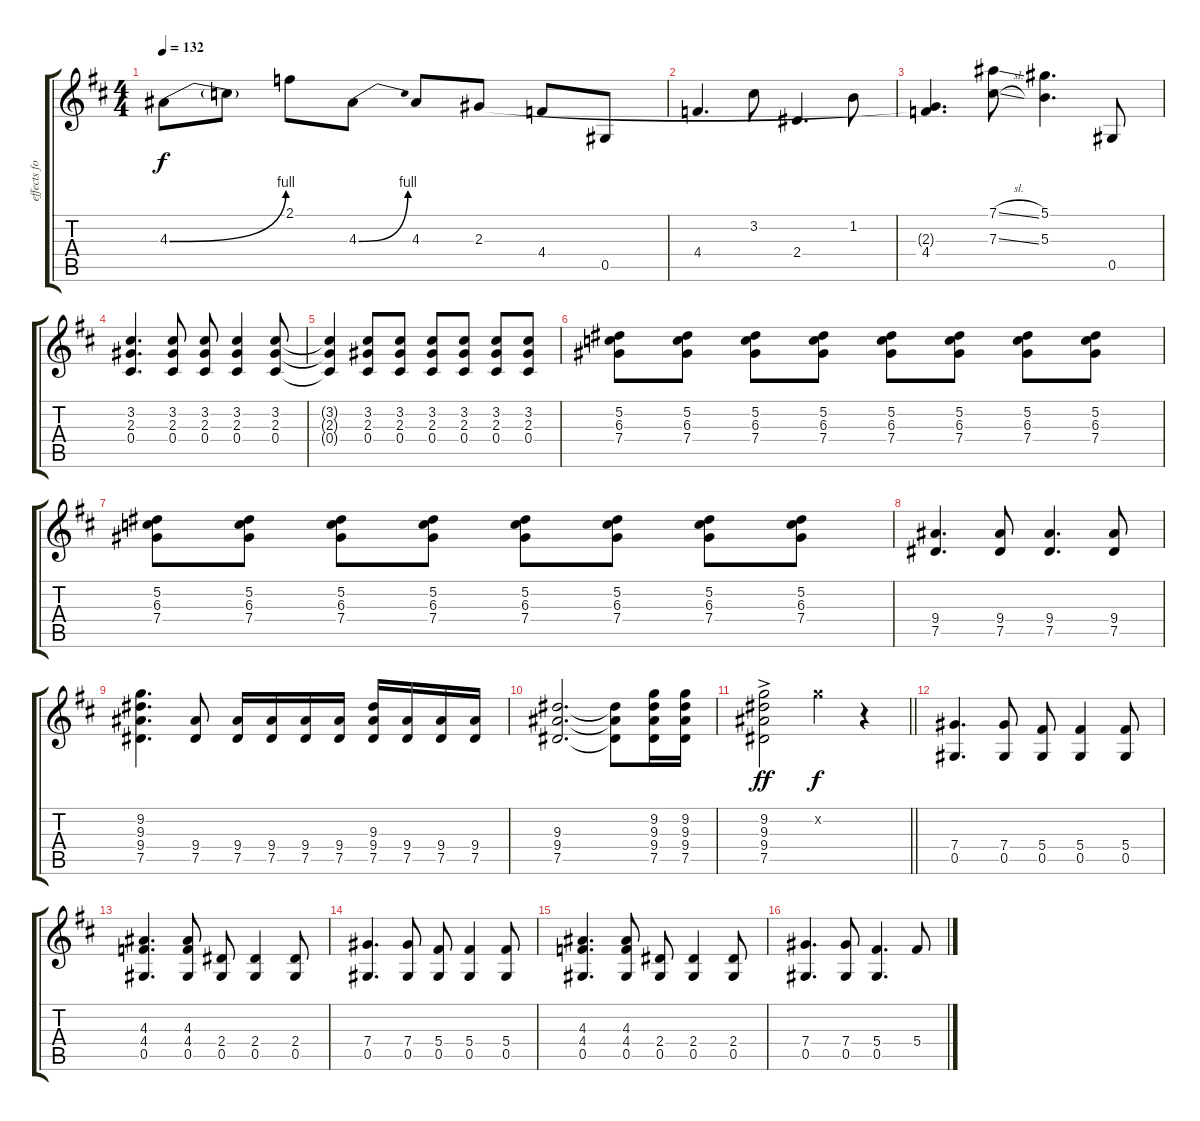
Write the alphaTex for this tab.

\track ("effects for Guitar 2" "effects fo") {instrument distortionguitar}
\staff {score tabs}
\tuning (Eb4 Bb3 Gb3 Db3 Ab2 Eb2) {hide}
\ts (4 4)
\tempo 132
\clef g2
\ks d
4.3{be (bend 0 0 60 4)}.8{dy f} 4.3{t}.8 2.1.8 4.3{be (bend 0 0 60 4)}.8 4.3.8 2.3.8 4.4.8 0.5.8 |
4.4.4{d} 3.2.8 2.4.4{d} 1.2.8 |
(2.3{t} 4.4).4{d} (7.1{sl} 7.3{sl}).8 (5.1 5.3).4{d} 0.5.8 |
(3.2 2.3 0.4).4{d} (3.2 2.3 0.4).8 (3.2 2.3 0.4).8 (3.2 2.3 0.4).4 (3.2 2.3 0.4).8 |
(3.2{t} 2.3{t} 0.4{t}).4 (3.2 2.3 0.4).8 (3.2 2.3 0.4).8 (3.2 2.3 0.4).8 (3.2 2.3 0.4).8 (3.2 2.3 0.4).8 (3.2 2.3 0.4).8 |
(5.2 6.3 7.4).8 (5.2 6.3 7.4).8 (5.2 6.3 7.4).8 (5.2 6.3 7.4).8 (5.2 6.3 7.4).8 (5.2 6.3 7.4).8 (5.2 6.3 7.4).8 (5.2 6.3 7.4).8 |
(5.2 6.3 7.4).8 (5.2 6.3 7.4).8 (5.2 6.3 7.4).8 (5.2 6.3 7.4).8 (5.2 6.3 7.4).8 (5.2 6.3 7.4).8 (5.2 6.3 7.4).8 (5.2 6.3 7.4).8 |
(9.4 7.5).4{d} (9.4 7.5).8 (9.4 7.5).4{d} (9.4 7.5).8 |
(9.2 9.3 9.4 7.5).4{d} (9.4 7.5).8 (9.4 7.5).16 (9.4 7.5).16 (9.4 7.5).16 (9.4 7.5).16 (9.3 9.4 7.5).16 (9.4 7.5).16 (9.4 7.5).16 (9.4 7.5).16 |
(9.3 9.4 7.5).2{d} (9.3{t} 9.4{t} 7.5{t}).8 (9.2 9.3 9.4 7.5).16 (9.2 9.3 9.4 7.5).16 |
\barLineRight lightlight
(9.2{ac} 9.3{ac} 9.4{ac} 7.5{ac}).2{dy ff} 9.2{x}.4{dy f} r.4 |
(7.4 0.5).4{d} (7.4 0.5).8 (5.4 0.5).8 (5.4 0.5).4 (5.4 0.5).8 |
(4.3 4.4 0.5).4{d} (4.3 4.4 0.5).8 (2.4 0.5).8 (2.4 0.5).4 (2.4 0.5).8 |
(7.4 0.5).4{d} (7.4 0.5).8 (5.4 0.5).8 (5.4 0.5).4 (5.4 0.5).8 |
(4.3 4.4 0.5).4{d} (4.3 4.4 0.5).8 (2.4 0.5).8 (2.4 0.5).4 (2.4 0.5).8 |
(7.4 0.5).4{d} (7.4 0.5).8 (5.4 0.5).4{d} 5.4.8
